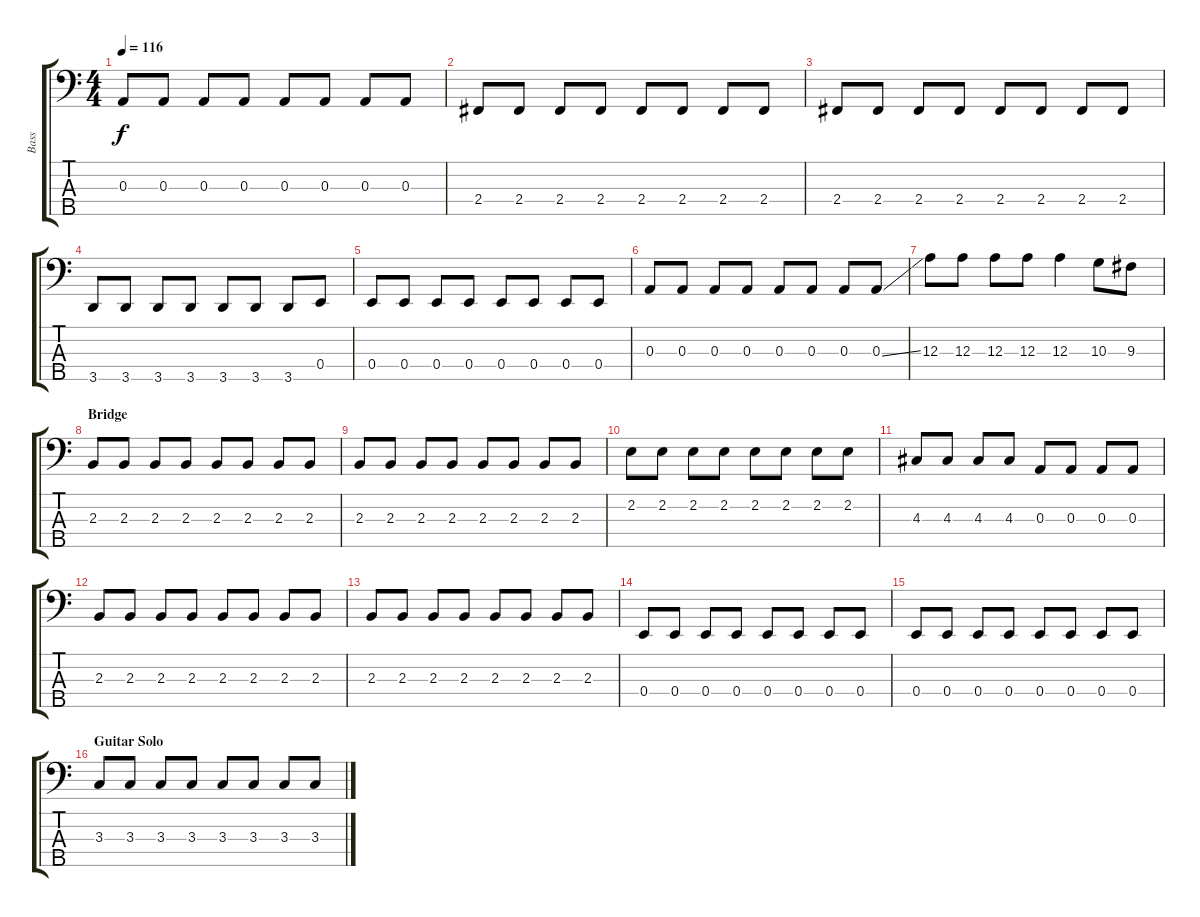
\track ("Bass" "Bass") {instrument electricbasspick}
\staff {score tabs}
\tuning (G2 D2 A1 E1 B0) {hide}
\ts (4 4)
\tempo 116
\clef f4
\ks c
0.3.8{dy f} 0.3.8 0.3.8 0.3.8 0.3.8 0.3.8 0.3.8 0.3.8 |
2.4.8 2.4.8 2.4.8 2.4.8 2.4.8 2.4.8 2.4.8 2.4.8 |
2.4.8 2.4.8 2.4.8 2.4.8 2.4.8 2.4.8 2.4.8 2.4.8 |
3.5.8 3.5.8 3.5.8 3.5.8 3.5.8 3.5.8 3.5.8 0.4.8 |
0.4.8 0.4.8 0.4.8 0.4.8 0.4.8 0.4.8 0.4.8 0.4.8 |
0.3.8 0.3.8 0.3.8 0.3.8 0.3.8 0.3.8 0.3.8 0.3{ss}.8 |
12.3.8 12.3.8 12.3.8 12.3.8 12.3.4 10.3.8 9.3.8 |
\section ("" "Bridge")
2.3.8 2.3.8 2.3.8 2.3.8 2.3.8 2.3.8 2.3.8 2.3.8 |
2.3.8 2.3.8 2.3.8 2.3.8 2.3.8 2.3.8 2.3.8 2.3.8 |
2.2.8 2.2.8 2.2.8 2.2.8 2.2.8 2.2.8 2.2.8 2.2.8 |
4.3.8 4.3.8 4.3.8 4.3.8 0.3.8 0.3.8 0.3.8 0.3.8 |
2.3.8 2.3.8 2.3.8 2.3.8 2.3.8 2.3.8 2.3.8 2.3.8 |
2.3.8 2.3.8 2.3.8 2.3.8 2.3.8 2.3.8 2.3.8 2.3.8 |
0.4.8 0.4.8 0.4.8 0.4.8 0.4.8 0.4.8 0.4.8 0.4.8 |
0.4.8 0.4.8 0.4.8 0.4.8 0.4.8 0.4.8 0.4.8 0.4.8 |
\section ("" "Guitar Solo")
3.3.8 3.3.8 3.3.8 3.3.8 3.3.8 3.3.8 3.3.8 3.3.8
